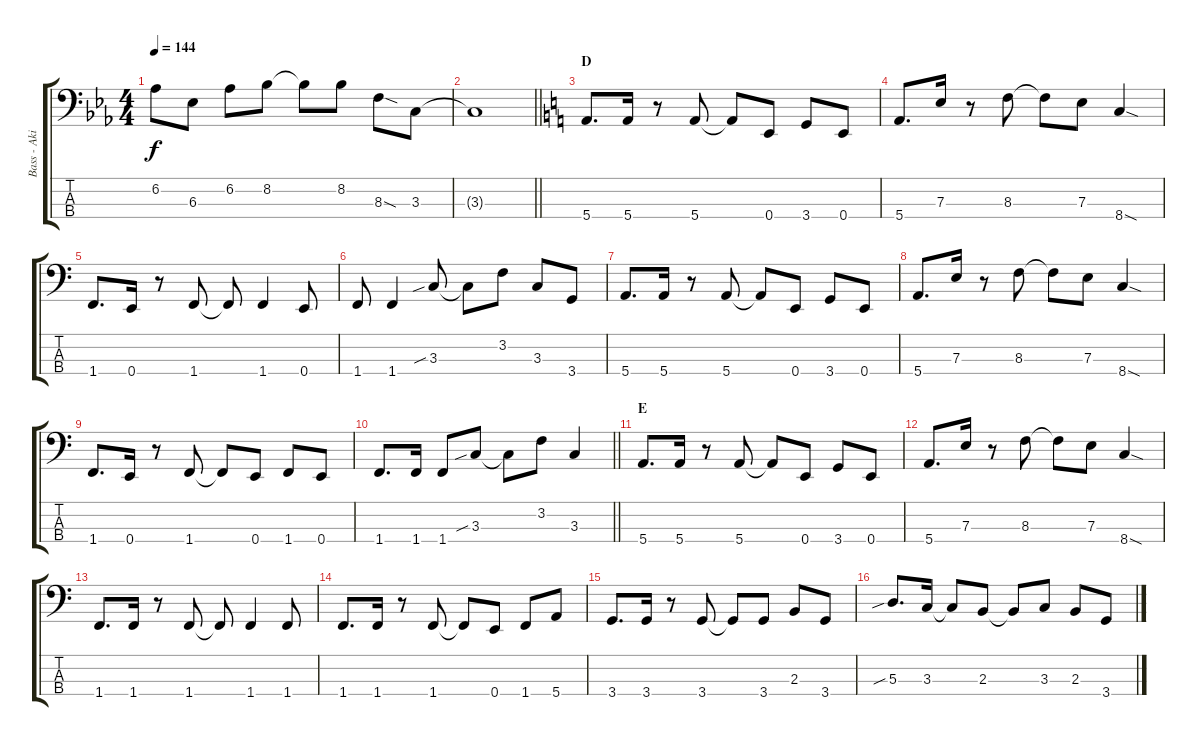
\track ("Bass - Aki" "Bass - Aki") {instrument electricbasspick}
\staff {score tabs}
\tuning (G2 D2 A1 E1) {hide}
\ts (4 4)
\tempo 144
\clef f4
\ks eb
6.2.8{dy f} 6.3.8 6.2.8 8.2.8 8.2{t}.8 8.2.8 8.3{sod}.8 3.3.8 |
\barLineRight lightlight
3.3{t}.1 |
\section ("" "D")
\ks c
5.4.8{d} 5.4.16 r.8 5.4.8 5.4{t}.8 0.4.8 3.4.8 0.4.8 |
5.4.8{d} 7.3.16 r.8 8.3.8 8.3{t}.8 7.3.8 8.4{sod}.4 |
1.4.8{d} 0.4.16 r.8 1.4.8 1.4{t}.8 1.4.4 0.4.8 |
1.4.8 1.4.4 3.3{sib}.8 3.3{t}.8 3.2.8 3.3.8 3.4.8 |
5.4.8{d} 5.4.16 r.8 5.4.8 5.4{t}.8 0.4.8 3.4.8 0.4.8 |
5.4.8{d} 7.3.16 r.8 8.3.8 8.3{t}.8 7.3.8 8.4{sod}.4 |
1.4.8{d} 0.4.16 r.8 1.4.8 1.4{t}.8 0.4.8 1.4.8 0.4.8 |
\barLineRight lightlight
1.4.8{d} 1.4.16 1.4.8 3.3{sib}.8 3.3{t}.8 3.2.8 3.3.4 |
\section ("" "E")
5.4.8{d} 5.4.16 r.8 5.4.8 5.4{t}.8 0.4.8 3.4.8 0.4.8 |
5.4.8{d} 7.3.16 r.8 8.3.8 8.3{t}.8 7.3.8 8.4{sod}.4 |
1.4.8{d} 1.4.16 r.8 1.4.8 1.4{t}.8 1.4.4 1.4.8 |
1.4.8{d} 1.4.16 r.8 1.4.8 1.4{t}.8 0.4.8 1.4.8 5.4.8 |
3.4.8{d} 3.4.16 r.8 3.4.8 3.4{t}.8 3.4.8 2.3.8 3.4.8 |
5.3{sib}.8{d} 3.3.16 3.3{t}.8 2.3.8 2.3{t}.8 3.3.8 2.3.8 3.4.8
